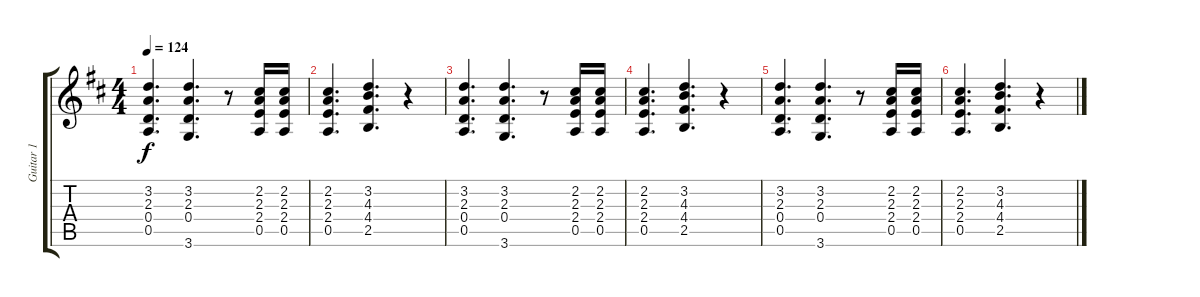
\track ("Guitar 1" "Guitar 1") {instrument overdrivenguitar}
\staff {score tabs}
\tuning (E4 B3 G3 D3 A2 E2) {hide}
\ts (4 4)
\tempo 124
\clef g2
\ks d
(3.2 2.3 0.4 0.5).4{d dy f} (3.2 2.3 0.4 3.6).4{d} r.8 (2.2 2.3 2.4 0.5).16 (2.2 2.3 2.4 0.5).16 |
(2.2 2.3 2.4 0.5).4{d} (3.2 4.3 4.4 2.5).4{d} r.4 |
(3.2 2.3 0.4 0.5).4{d} (3.2 2.3 0.4 3.6).4{d} r.8 (2.2 2.3 2.4 0.5).16 (2.2 2.3 2.4 0.5).16 |
(2.2 2.3 2.4 0.5).4{d} (3.2 4.3 4.4 2.5).4{d} r.4 |
(3.2 2.3 0.4 0.5).4{d} (3.2 2.3 0.4 3.6).4{d} r.8 (2.2 2.3 2.4 0.5).16 (2.2 2.3 2.4 0.5).16 |
(2.2 2.3 2.4 0.5).4{d} (3.2 4.3 4.4 2.5).4{d} r.4
